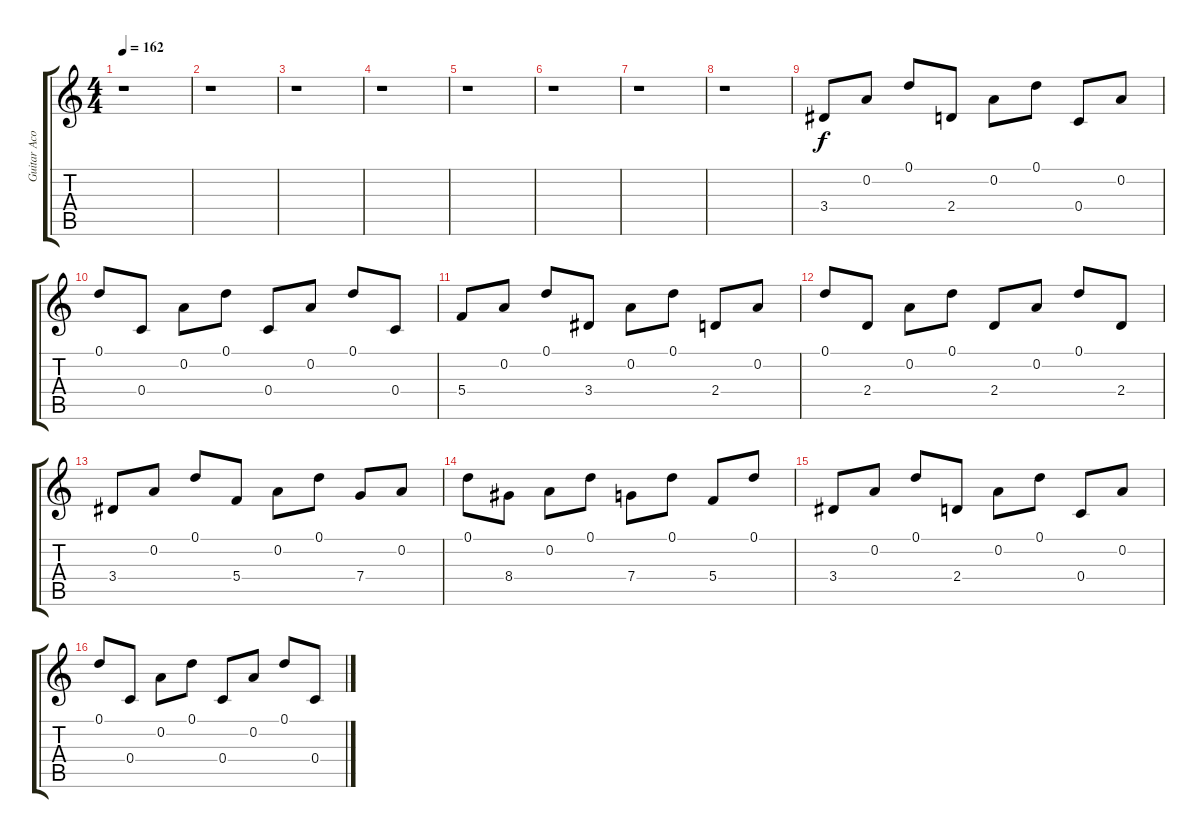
\track ("Guitar Acoustic" "Guitar Aco") {instrument acousticguitarsteel}
\staff {score tabs}
\tuning (D4 A3 F3 C3 G2 C2) {hide}
\ts (4 4)
\tempo 162
\clef g2
\ks c
r.1{dy f} |
r.1 |
r.1 |
r.1 |
r.1 |
r.1 |
r.1 |
r.1 |
3.4.8 0.2.8 0.1.8 2.4.8 0.2.8 0.1.8 0.4.8 0.2.8 |
0.1.8 0.4.8 0.2.8 0.1.8 0.4.8 0.2.8 0.1.8 0.4.8 |
5.4.8 0.2.8 0.1.8 3.4.8 0.2.8 0.1.8 2.4.8 0.2.8 |
0.1.8 2.4.8 0.2.8 0.1.8 2.4.8 0.2.8 0.1.8 2.4.8 |
3.4.8 0.2.8 0.1.8 5.4.8 0.2.8 0.1.8 7.4.8 0.2.8 |
0.1.8 8.4.8 0.2.8 0.1.8 7.4.8 0.1.8 5.4.8 0.1.8 |
3.4.8 0.2.8 0.1.8 2.4.8 0.2.8 0.1.8 0.4.8 0.2.8 |
0.1.8 0.4.8 0.2.8 0.1.8 0.4.8 0.2.8 0.1.8 0.4.8
